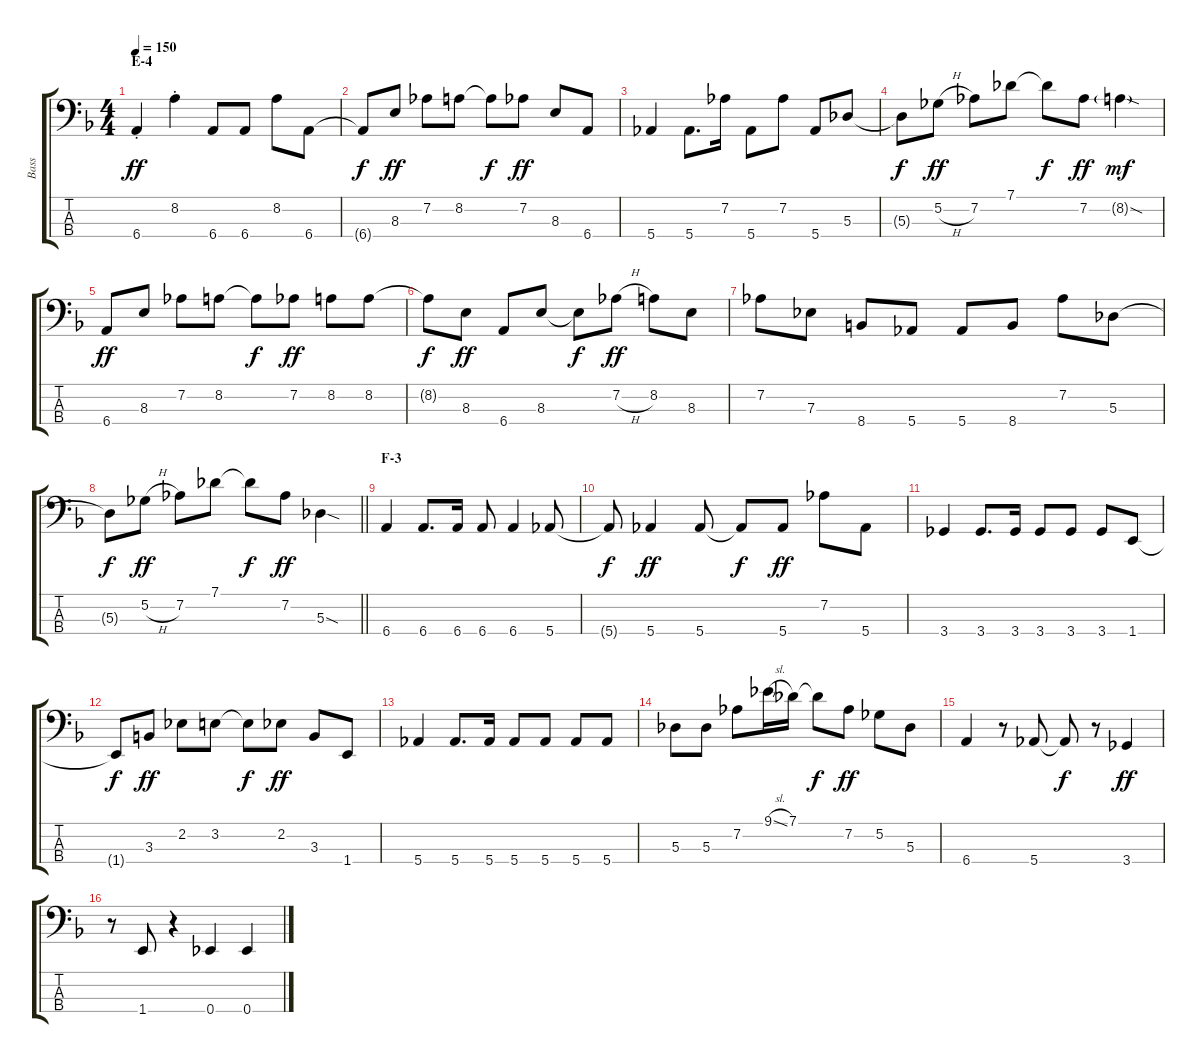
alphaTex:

\track ("Bass" "Bass") {instrument electricbasspick}
\staff {score tabs}
\tuning (Gb2 Db2 Ab1 Eb1) {hide}
\ts (4 4)
\section ("" "E-4")
\tempo 150
\clef f4
\ks f
6.4{st}.4{dy ff} 8.2{st}.4 6.4.8 6.4.8 8.2.8 6.4.8 |
6.4{t}.8{dy f} 8.3.8{dy ff} 7.2.8 8.2.8 8.2{t}.8{dy f} 7.2.8{dy ff} 8.3.8 6.4.8 |
5.4.4 5.4.8{d} 7.2.16 5.4.8 7.2.8 5.4.8 5.3.8 |
5.3{t}.8{dy f} 5.2{h}.8{dy ff} 7.2.8 7.1.8 7.1{t}.8{dy f} 7.2.8{dy ff} 8.2{sod g}.4{dy mf} |
6.4.8{dy ff} 8.3.8 7.2.8 8.2.8 8.2{t}.8{dy f} 7.2.8{dy ff} 8.2.8 8.2.8 |
8.2{t}.8{dy f} 8.3.8{dy ff} 6.4.8 8.3.8 8.3{t}.8{dy f} 7.2{h}.8{dy ff} 8.2.8 8.3.8 |
7.2.8 7.3.8 8.4.8 5.4.8 5.4.8 8.4.8 7.2.8 5.3.8 |
\barLineRight lightlight
5.3{t}.8{dy f} 5.2{h}.8{dy ff} 7.2.8 7.1.8 7.1{t}.8{dy f} 7.2.8{dy ff} 5.3{sod}.4 |
\section ("" "F-3")
6.4.4 6.4.8{d} 6.4.16 6.4.8 6.4.4 5.4.8 |
5.4{t}.8{dy f} 5.4.4{dy ff} 5.4.8 5.4{t}.8{dy f} 5.4.8{dy ff} 7.2.8 5.4.8 |
3.4.4 3.4.8{d} 3.4.16 3.4.8 3.4.8 3.4.8 1.4.8 |
1.4{t}.8{dy f} 3.3.8{dy ff} 2.2.8 3.2.8 3.2{t}.8{dy f} 2.2.8{dy ff} 3.3.8 1.4.8 |
5.4.4 5.4.8{d} 5.4.16 5.4.8 5.4.8 5.4.8 5.4.8 |
5.3.8 5.3.8 7.2.8 9.1{sl}.16 7.1.16 7.1{t}.8{dy f} 7.2.8{dy ff} 5.2.8 5.3.8 |
6.4.4 r.8 5.4.8 5.4{t}.8{dy f} r.8 3.4.4{dy ff} |
r.8 1.4.8 r.4 0.4.4 0.4.4
